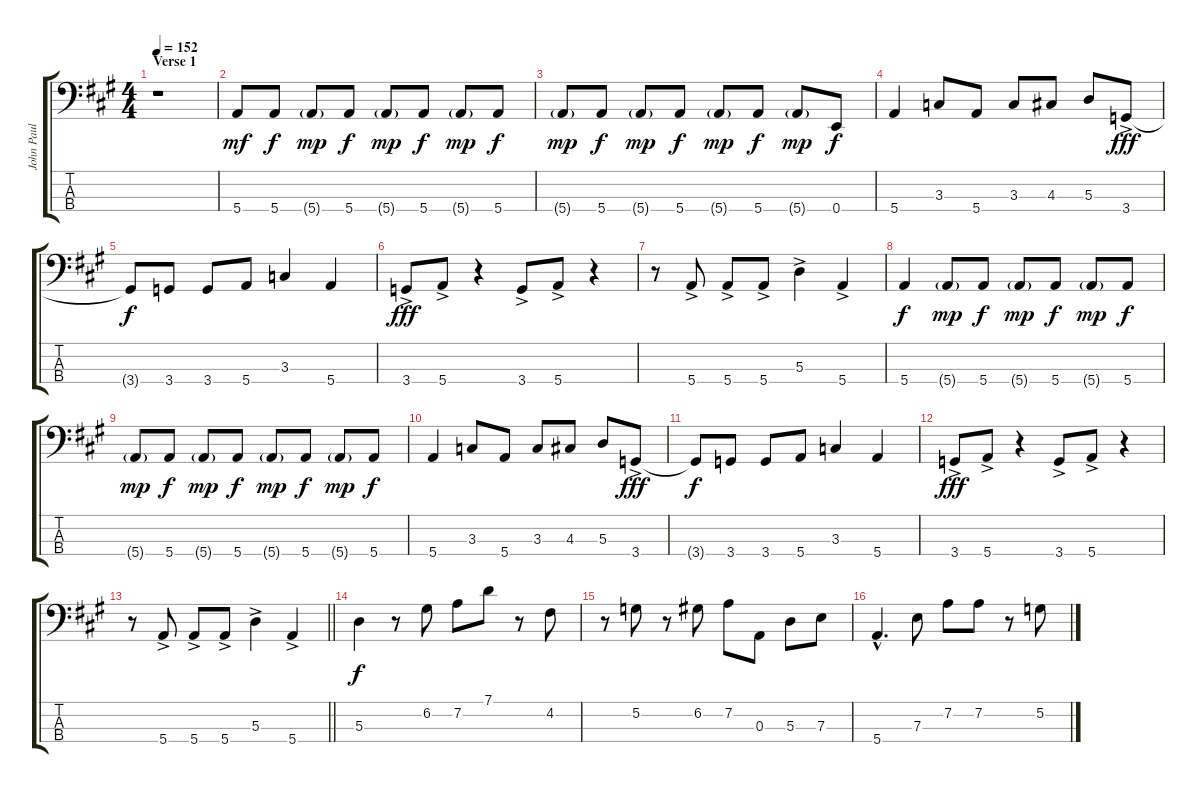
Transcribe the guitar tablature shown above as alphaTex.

\track ("John Paul Jones" "John Paul ") {instrument electricbassfinger}
\staff {score tabs}
\tuning (G2 D2 A1 E1) {hide}
\ts (4 4)
\section ("" "Verse 1")
\tempo 152
\clef f4
\ks a
r.1{dy mf instrument electricbassfinger} |
5.4.8 5.4.8{dy f} 5.4{g}.8{dy mp} 5.4.8{dy f} 5.4{g}.8{dy mp} 5.4.8{dy f} 5.4{g}.8{dy mp} 5.4.8{dy f} |
5.4{g}.8{dy mp} 5.4.8{dy f} 5.4{g}.8{dy mp} 5.4.8{dy f} 5.4{g}.8{dy mp} 5.4.8{dy f} 5.4{g}.8{dy mp} 0.4.8{dy f} |
5.4.4 3.3.8 5.4.8 3.3.8 4.3.8 5.3.8 3.4{ac}.8{dy fff} |
3.4{t}.8{dy f} 3.4.8 3.4.8 5.4.8 3.3.4 5.4.4 |
3.4{ac}.8{dy fff} 5.4{ac}.8 r.4 3.4{ac}.8 5.4{ac}.8 r.4 |
r.8 5.4{ac}.8 5.4{ac}.8 5.4{ac}.8 5.3{ac}.4 5.4{ac}.4 |
5.4.4{dy f} 5.4{g}.8{dy mp} 5.4.8{dy f} 5.4{g}.8{dy mp} 5.4.8{dy f} 5.4{g}.8{dy mp} 5.4.8{dy f} |
5.4{g}.8{dy mp} 5.4.8{dy f} 5.4{g}.8{dy mp} 5.4.8{dy f} 5.4{g}.8{dy mp} 5.4.8{dy f} 5.4{g}.8{dy mp} 5.4.8{dy f} |
5.4.4 3.3.8 5.4.8 3.3.8 4.3.8 5.3.8 3.4{ac}.8{dy fff} |
3.4{t}.8{dy f} 3.4.8 3.4.8 5.4.8 3.3.4 5.4.4 |
3.4{ac}.8{dy fff} 5.4{ac}.8 r.4 3.4{ac}.8 5.4{ac}.8 r.4 |
\barLineRight lightlight
r.8 5.4{ac}.8 5.4{ac}.8 5.4{ac}.8 5.3{ac}.4 5.4{ac}.4 |
5.3.4{dy f} r.8 6.2.8 7.2.8 7.1.8 r.8 4.2.8 |
r.8 5.2.8 r.8 6.2.8 7.2.8 0.3.8 5.3.8 7.3.8 |
5.4{hac}.4{d} 7.3.8 7.2.8 7.2.8 r.8 5.2.8
